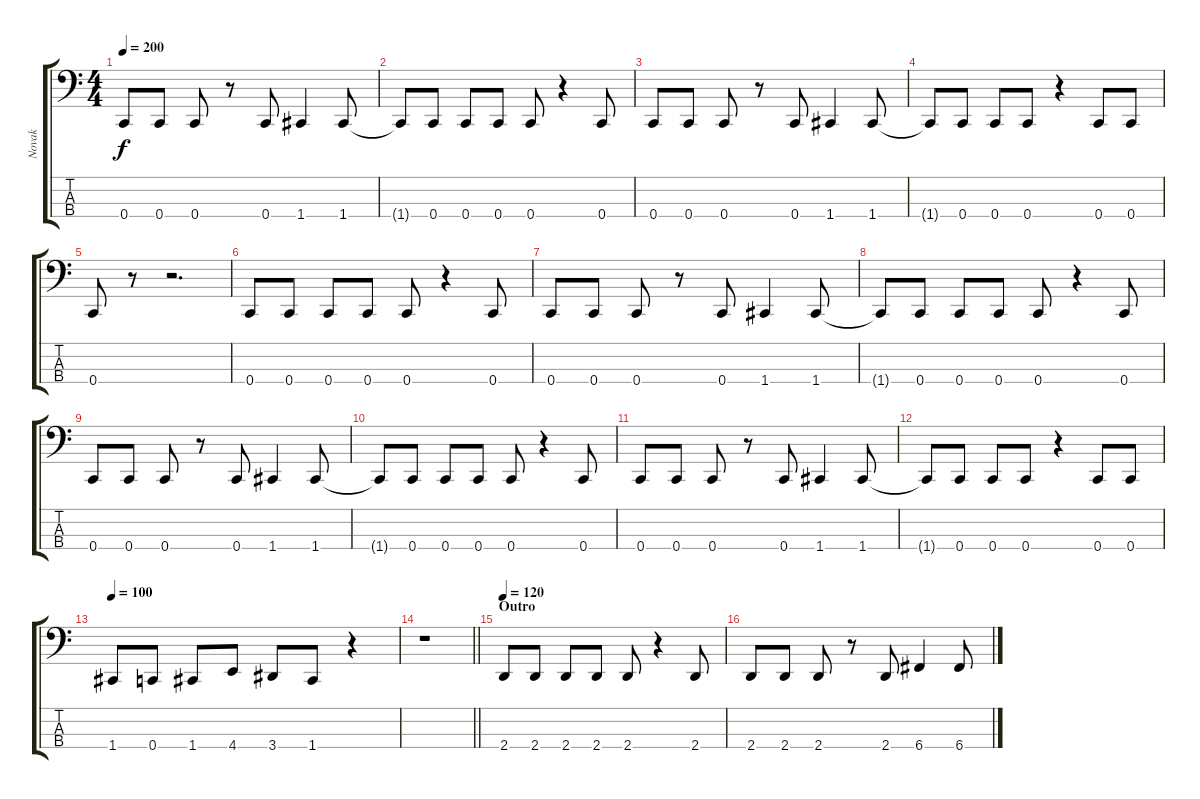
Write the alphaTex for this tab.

\track ("Novak" "Novak") {instrument electricbasspick}
\staff {score tabs}
\tuning (Eb2 Bb1 F1 C1) {hide}
\ts (4 4)
\tempo 200
\clef f4
\ks c
0.4.8{dy f} 0.4.8 0.4.8 r.8 0.4.8 1.4.4 1.4.8 |
1.4{t}.8 0.4.8 0.4.8 0.4.8 0.4.8 r.4 0.4.8 |
0.4.8 0.4.8 0.4.8 r.8 0.4.8 1.4.4 1.4.8 |
1.4{t}.8 0.4.8 0.4.8 0.4.8 r.4 0.4.8 0.4.8 |
0.4.8 r.8 r.2{d} |
0.4.8 0.4.8 0.4.8 0.4.8 0.4.8 r.4 0.4.8 |
0.4.8 0.4.8 0.4.8 r.8 0.4.8 1.4.4 1.4.8 |
1.4{t}.8 0.4.8 0.4.8 0.4.8 0.4.8 r.4 0.4.8 |
0.4.8 0.4.8 0.4.8 r.8 0.4.8 1.4.4 1.4.8 |
1.4{t}.8 0.4.8 0.4.8 0.4.8 0.4.8 r.4 0.4.8 |
0.4.8 0.4.8 0.4.8 r.8 0.4.8 1.4.4 1.4.8 |
1.4{t}.8 0.4.8 0.4.8 0.4.8 r.4 0.4.8 0.4.8 |
\tempo 100
1.4.8 0.4.8 1.4.8 4.4.8 3.4.8 1.4.8 r.4 |
\barLineRight lightlight
r.1 |
\section ("" "Outro")
\tempo 120
2.4.8 2.4.8 2.4.8 2.4.8 2.4.8 r.4 2.4.8 |
2.4.8 2.4.8 2.4.8 r.8 2.4.8 6.4.4 6.4.8
